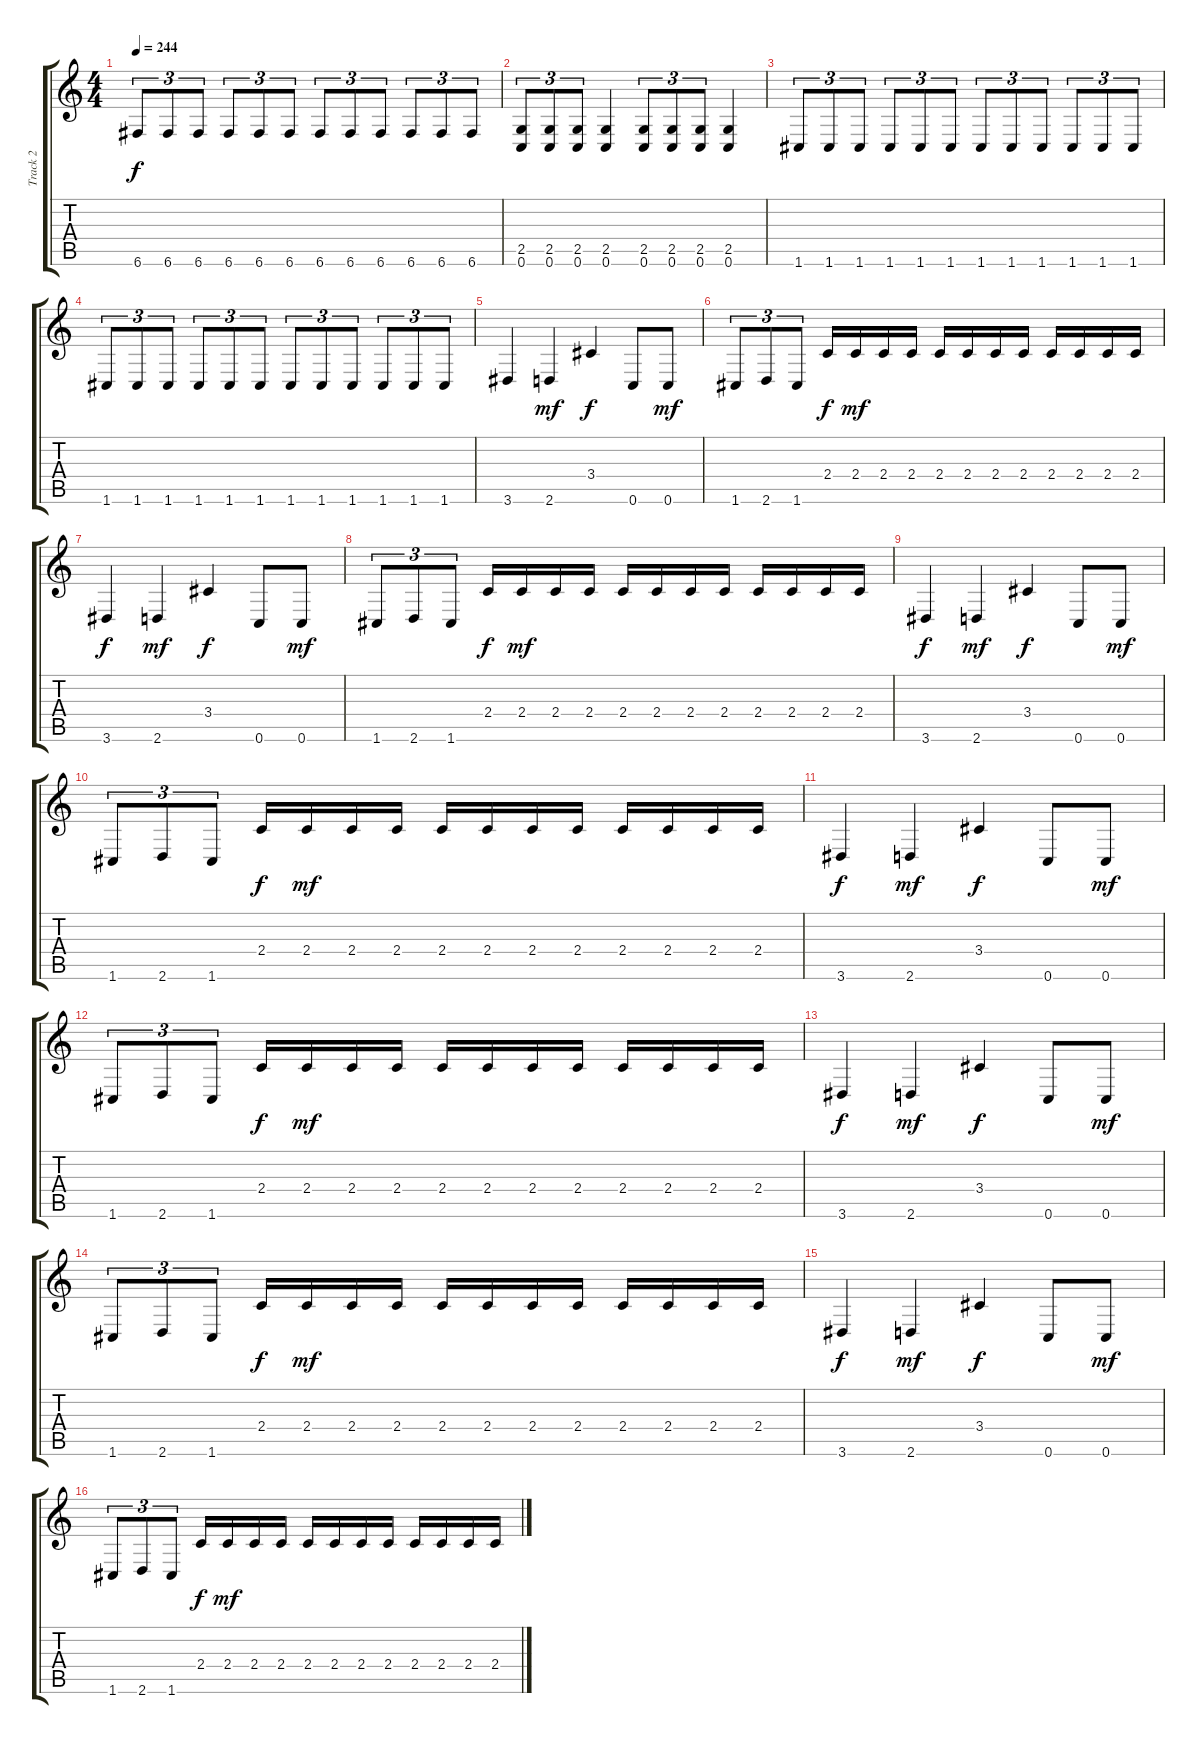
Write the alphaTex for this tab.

\track ("Track 2" "Track 2") {instrument distortionguitar}
\staff {score tabs}
\tuning (C4 G3 Eb3 Bb2 F2 C2) {hide}
\ts (4 4)
\tempo 244
\clef g2
\ks c
6.6.8{tu (3 2) dy f} 6.6.8{tu (3 2)} 6.6.8{tu (3 2)} 6.6.8{tu (3 2)} 6.6.8{tu (3 2)} 6.6.8{tu (3 2)} 6.6.8{tu (3 2)} 6.6.8{tu (3 2)} 6.6.8{tu (3 2)} 6.6.8{tu (3 2)} 6.6.8{tu (3 2)} 6.6.8{tu (3 2)} |
(2.5 0.6).8{tu (3 2)} (2.5 0.6).8{tu (3 2)} (2.5 0.6).8{tu (3 2)} (2.5 0.6).4 (2.5 0.6).8{tu (3 2)} (2.5 0.6).8{tu (3 2)} (2.5 0.6).8{tu (3 2)} (2.5 0.6).4 |
1.6.8{tu (3 2)} 1.6.8{tu (3 2)} 1.6.8{tu (3 2)} 1.6.8{tu (3 2)} 1.6.8{tu (3 2)} 1.6.8{tu (3 2)} 1.6.8{tu (3 2)} 1.6.8{tu (3 2)} 1.6.8{tu (3 2)} 1.6.8{tu (3 2)} 1.6.8{tu (3 2)} 1.6.8{tu (3 2)} |
1.6.8{tu (3 2)} 1.6.8{tu (3 2)} 1.6.8{tu (3 2)} 1.6.8{tu (3 2)} 1.6.8{tu (3 2)} 1.6.8{tu (3 2)} 1.6.8{tu (3 2)} 1.6.8{tu (3 2)} 1.6.8{tu (3 2)} 1.6.8{tu (3 2)} 1.6.8{tu (3 2)} 1.6.8{tu (3 2)} |
3.6.4 2.6.4{dy mf} 3.4.4{dy f} 0.6.8 0.6.8{dy mf} |
1.6.8{tu (3 2)} 2.6.8{tu (3 2)} 1.6.8{tu (3 2)} 2.4.16{dy f} 2.4.16{dy mf} 2.4.16 2.4.16 2.4.16 2.4.16 2.4.16 2.4.16 2.4.16 2.4.16 2.4.16 2.4.16 |
3.6.4{dy f} 2.6.4{dy mf} 3.4.4{dy f} 0.6.8 0.6.8{dy mf} |
1.6.8{tu (3 2)} 2.6.8{tu (3 2)} 1.6.8{tu (3 2)} 2.4.16{dy f} 2.4.16{dy mf} 2.4.16 2.4.16 2.4.16 2.4.16 2.4.16 2.4.16 2.4.16 2.4.16 2.4.16 2.4.16 |
3.6.4{dy f} 2.6.4{dy mf} 3.4.4{dy f} 0.6.8 0.6.8{dy mf} |
1.6.8{tu (3 2)} 2.6.8{tu (3 2)} 1.6.8{tu (3 2)} 2.4.16{dy f} 2.4.16{dy mf} 2.4.16 2.4.16 2.4.16 2.4.16 2.4.16 2.4.16 2.4.16 2.4.16 2.4.16 2.4.16 |
3.6.4{dy f} 2.6.4{dy mf} 3.4.4{dy f} 0.6.8 0.6.8{dy mf} |
1.6.8{tu (3 2)} 2.6.8{tu (3 2)} 1.6.8{tu (3 2)} 2.4.16{dy f} 2.4.16{dy mf} 2.4.16 2.4.16 2.4.16 2.4.16 2.4.16 2.4.16 2.4.16 2.4.16 2.4.16 2.4.16 |
3.6.4{dy f} 2.6.4{dy mf} 3.4.4{dy f} 0.6.8 0.6.8{dy mf} |
1.6.8{tu (3 2)} 2.6.8{tu (3 2)} 1.6.8{tu (3 2)} 2.4.16{dy f} 2.4.16{dy mf} 2.4.16 2.4.16 2.4.16 2.4.16 2.4.16 2.4.16 2.4.16 2.4.16 2.4.16 2.4.16 |
3.6.4{dy f} 2.6.4{dy mf} 3.4.4{dy f} 0.6.8 0.6.8{dy mf} |
1.6.8{tu (3 2)} 2.6.8{tu (3 2)} 1.6.8{tu (3 2)} 2.4.16{dy f} 2.4.16{dy mf} 2.4.16 2.4.16 2.4.16 2.4.16 2.4.16 2.4.16 2.4.16 2.4.16 2.4.16 2.4.16
